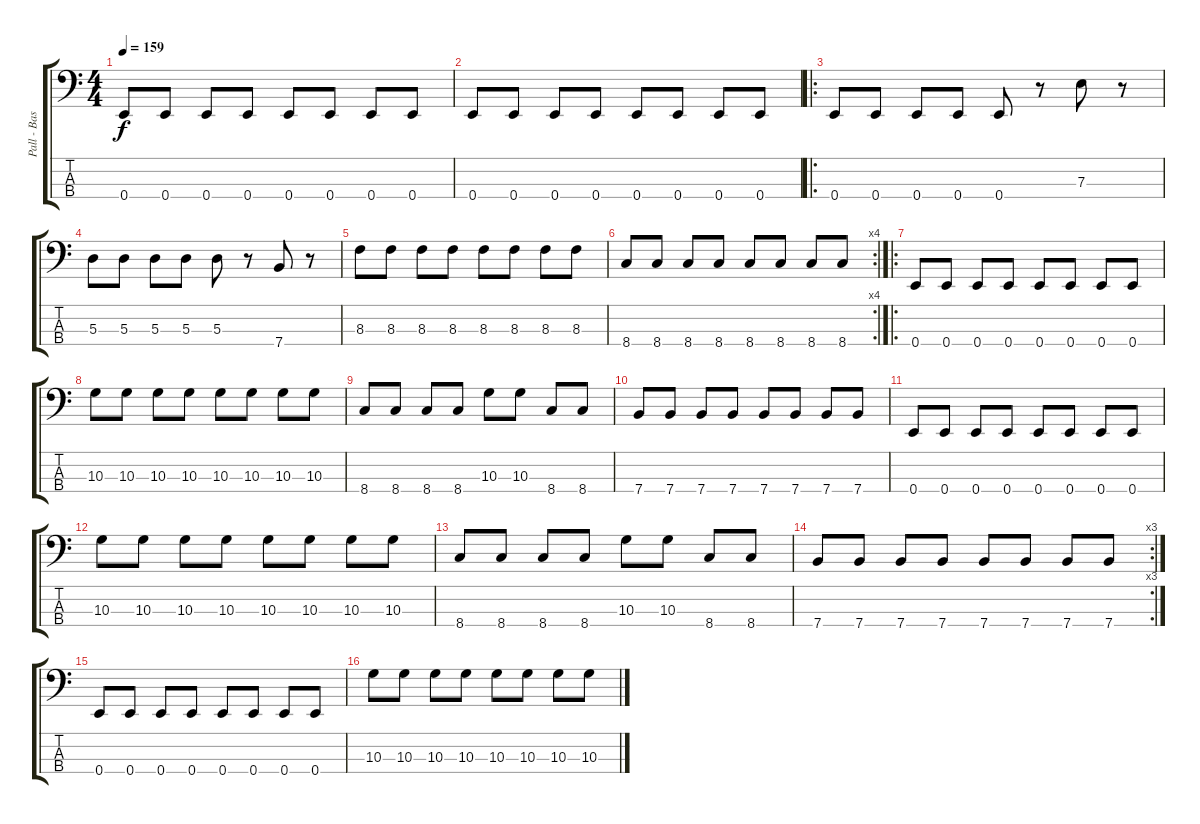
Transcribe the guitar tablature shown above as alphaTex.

\track ("Pall - Bass" "Pall - Bas") {instrument electricbasspick}
\staff {score tabs}
\tuning (G2 D2 A1 E1) {hide}
\ts (4 4)
\tempo 159
\clef f4
\ks c
0.4.8{dy f} 0.4.8 0.4.8 0.4.8 0.4.8 0.4.8 0.4.8 0.4.8 |
0.4.8 0.4.8 0.4.8 0.4.8 0.4.8 0.4.8 0.4.8 0.4.8 |
\ro
0.4.8 0.4.8 0.4.8 0.4.8 0.4.8 r.8 7.3.8 r.8 |
5.3.8 5.3.8 5.3.8 5.3.8 5.3.8 r.8 7.4.8 r.8 |
8.3.8 8.3.8 8.3.8 8.3.8 8.3.8 8.3.8 8.3.8 8.3.8 |
\rc 4
8.4.8 8.4.8 8.4.8 8.4.8 8.4.8 8.4.8 8.4.8 8.4.8 |
\ro
0.4.8 0.4.8 0.4.8 0.4.8 0.4.8 0.4.8 0.4.8 0.4.8 |
10.3.8 10.3.8 10.3.8 10.3.8 10.3.8 10.3.8 10.3.8 10.3.8 |
8.4.8 8.4.8 8.4.8 8.4.8 10.3.8 10.3.8 8.4.8 8.4.8 |
7.4.8 7.4.8 7.4.8 7.4.8 7.4.8 7.4.8 7.4.8 7.4.8 |
0.4.8 0.4.8 0.4.8 0.4.8 0.4.8 0.4.8 0.4.8 0.4.8 |
10.3.8 10.3.8 10.3.8 10.3.8 10.3.8 10.3.8 10.3.8 10.3.8 |
8.4.8 8.4.8 8.4.8 8.4.8 10.3.8 10.3.8 8.4.8 8.4.8 |
\rc 3
7.4.8 7.4.8 7.4.8 7.4.8 7.4.8 7.4.8 7.4.8 7.4.8 |
0.4.8 0.4.8 0.4.8 0.4.8 0.4.8 0.4.8 0.4.8 0.4.8 |
10.3.8 10.3.8 10.3.8 10.3.8 10.3.8 10.3.8 10.3.8 10.3.8
